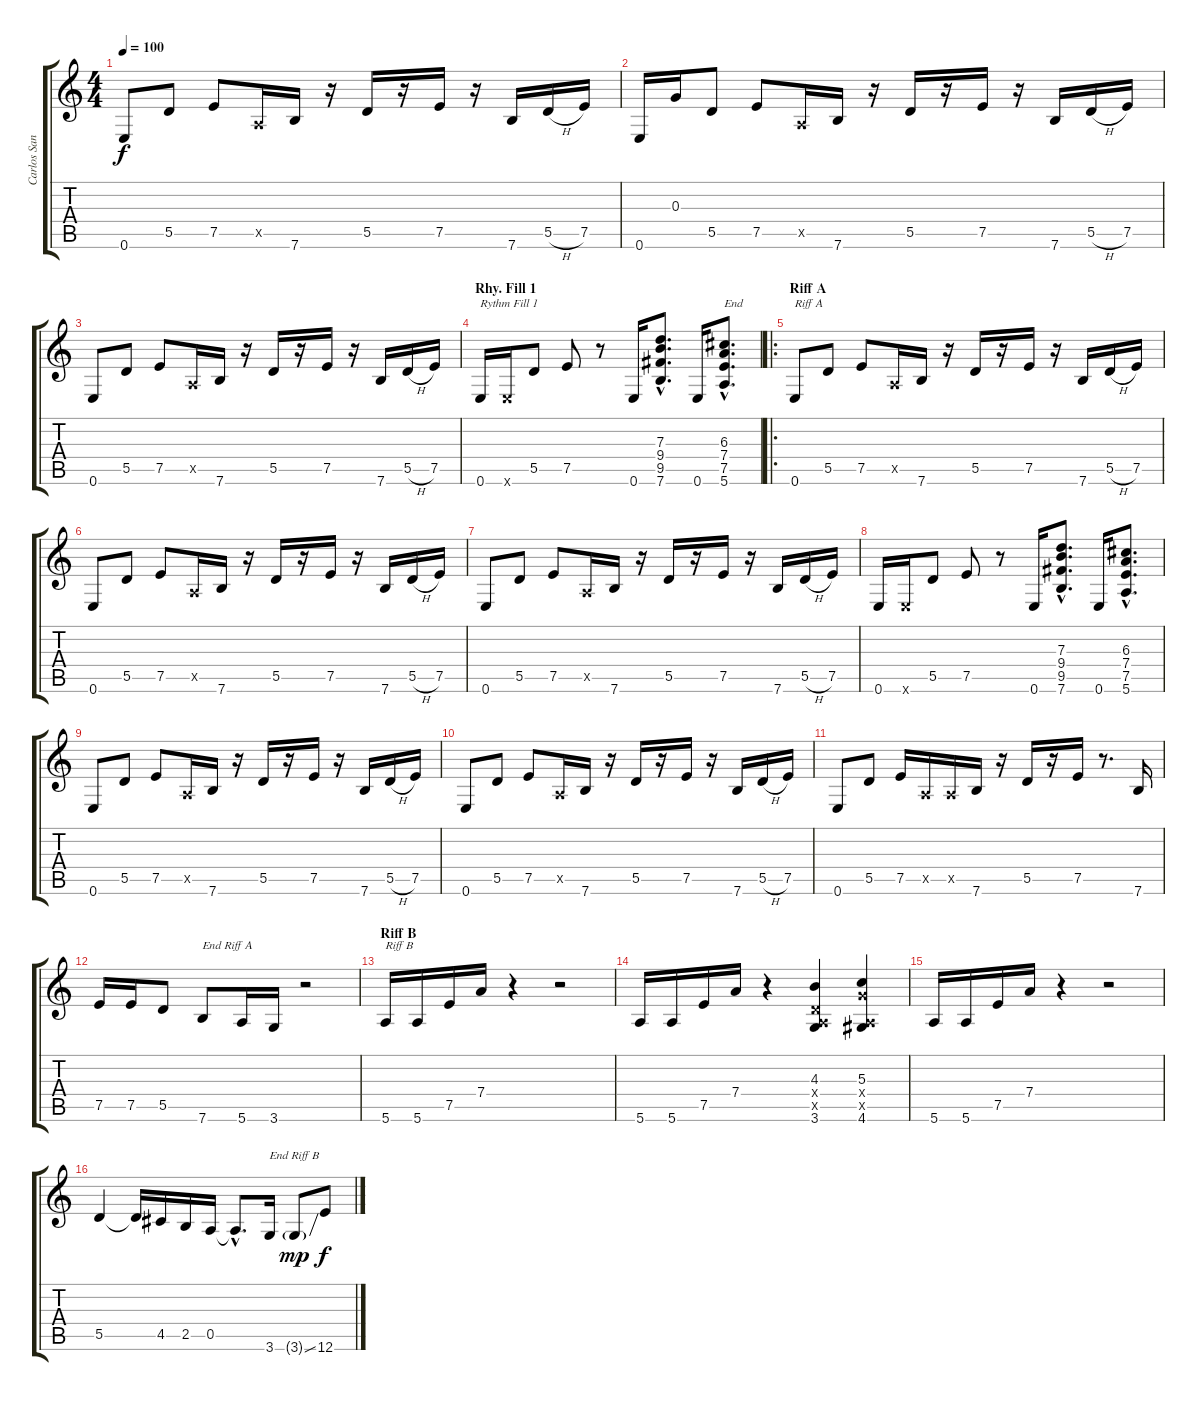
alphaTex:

\track ("Carlos Santana" "Carlos San") {instrument distortionguitar}
\staff {score tabs}
\tuning (E4 B3 G3 D3 A2 E2) {hide}
\ts (4 4)
\tempo 100
\clef g2
\ks c
0.6.8{dy f instrument distortionguitar} 5.5.8 7.5.8 0.5{x}.16 7.6.16 r.16 5.5.16 r.16 7.5.16 r.16 7.6.16 5.5{h}.16 7.5.16 |
0.6.16 0.3.16 5.5.8 7.5.8 0.5{x}.16 7.6.16 r.16 5.5.16 r.16 7.5.16 r.16 7.6.16 5.5{h}.16 7.5.16 |
0.6.8 5.5.8 7.5.8 0.5{x}.16 7.6.16 r.16 5.5.16 r.16 7.5.16 r.16 7.6.16 5.5{h}.16 7.5.16 |
\section ("" "Rhy. Fill 1")
0.6.16{txt "Rythm Fill 1"} 0.6{x}.16 5.5.8 7.5.8 r.8 0.6.16 (7.3{hac} 9.4{hac} 9.5{hac} 7.6{hac}).8{d} 0.6.16 (6.3{hac} 7.4{hac} 7.5{hac} 5.6{hac}).8{d txt "End"} |
\ro
\section ("" "Riff A")
0.6.8{txt "Riff A"} 5.5.8 7.5.8 0.5{x}.16 7.6.16 r.16 5.5.16 r.16 7.5.16 r.16 7.6.16 5.5{h}.16 7.5.16 |
0.6.8 5.5.8 7.5.8 0.5{x}.16 7.6.16 r.16 5.5.16 r.16 7.5.16 r.16 7.6.16 5.5{h}.16 7.5.16 |
0.6.8 5.5.8 7.5.8 0.5{x}.16 7.6.16 r.16 5.5.16 r.16 7.5.16 r.16 7.6.16 5.5{h}.16 7.5.16 |
0.6.16 0.6{x}.16 5.5.8 7.5.8 r.8 0.6.16 (7.3{hac} 9.4{hac} 9.5{hac} 7.6{hac}).8{d} 0.6.16 (6.3{hac} 7.4{hac} 7.5{hac} 5.6{hac}).8{d} |
0.6.8 5.5.8 7.5.8 0.5{x}.16 7.6.16 r.16 5.5.16 r.16 7.5.16 r.16 7.6.16 5.5{h}.16 7.5.16 |
0.6.8 5.5.8 7.5.8 0.5{x}.16 7.6.16 r.16 5.5.16 r.16 7.5.16 r.16 7.6.16 5.5{h}.16 7.5.16 |
0.6.8 5.5.8 7.5.16 0.5{x}.16 0.5{x}.16 7.6.16 r.16 5.5.16 r.16 7.5.16 r.8{d} 7.6.16 |
7.5.16 7.5.16 5.5.8 7.6.8{txt "End Riff A"} 5.6.16 3.6.16 r.2 |
\section ("" "Riff B")
5.6.16{txt "Riff B"} 5.6.16 7.5.16 7.4.16 r.4 r.2 |
5.6.16 5.6.16 7.5.16 7.4.16 r.4 (4.3 0.4{x} 0.5{x} 3.6).4 (5.3 5.4{x} 0.5{x} 4.6).4 |
5.6.16 5.6.16 7.5.16 7.4.16 r.4 r.2 |
5.5.4 5.5{t}.16 4.5.16 2.5.16 0.5.16 0.5{hac t}.8{d} 3.6.16{txt "End Riff B"} 3.6{ss g}.8{dy mp} 12.6.8{dy f}
